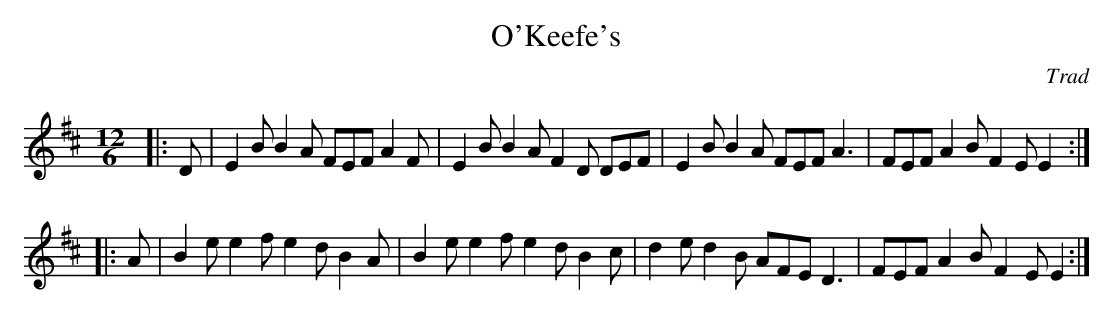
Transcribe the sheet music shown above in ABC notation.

X:1
T:O'Keefe's
C:Trad
M:12/6
L:1/8
E:9
K:D
|:D|E2 B B2 A FEF A2 F|E2 B B2 A F2 D DEF|\
E2 B B2 A FEF A3|FEF A2 B F2 E E2:|*
E:12
|:A|B2 e e2 f e2 d B2 A|B2 e e2 f e2 d B2 c|\
d2 e d2 B AFE D3|FEF A2 B F2 E E2:|**
